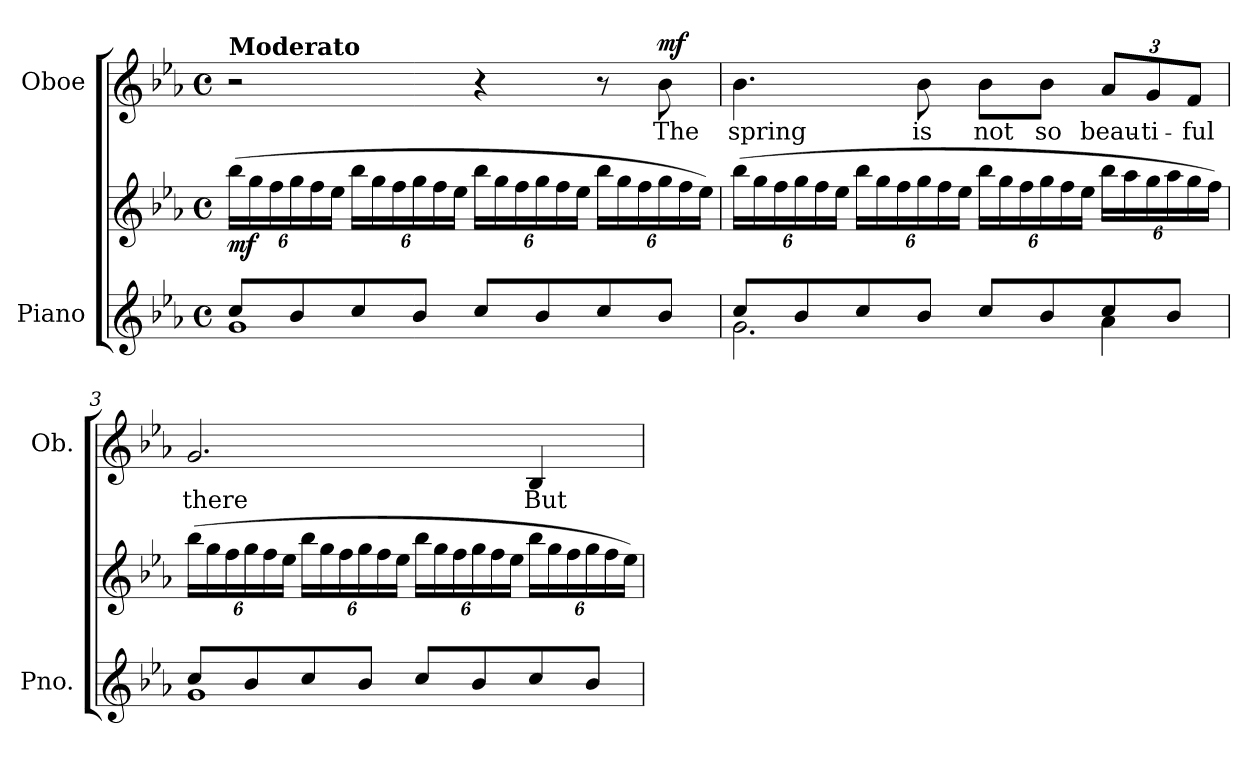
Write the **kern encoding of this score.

**kern	**kern	**dynam	**kern	**text	**dynam
*part2	*part2	*part2	*part1	*part1	*part1
*staff3	*staff2	*staff2/3	*staff1	*staff1	*staff1
*I"Piano	*	*	*I"Oboe	*	*
*I'Pno.	*	*	*I'Ob.	*	*
*clefG2	*clefG2	*	*clefG2	*	*
*k[b-e-a-]	*k[b-e-a-]	*	*k[b-e-a-]	*	*
*M4/4	*M4/4	*	*M4/4	*	*
*met(c)	*met(c)	*	*met(c)	*	*
=1	=1	=1	=1	=1	=1
*^	*	*	*	*	*
*	*	*Xbrackettup	*	*	*	*
*v	*v	*	*	*	*	*
*MM80	*MM80	*	*MM80	*	*
*^	*	*	*	*	*
!	!	!	!	!LO:TX:a:B:t=Moderato	!	!
!	!	!	!LO:DY:b	!	!	!
8cc/L	1g	(24bb-\LL	mf	2r	.	.
.	.	24gg\	.	.	.	.
.	.	24ff\	.	.	.	.
8b-/	.	24gg\	.	.	.	.
.	.	24ff\	.	.	.	.
.	.	24ee-\JJ	.	.	.	.
8cc/	.	24bb-\LL	.	.	.	.
.	.	24gg\	.	.	.	.
.	.	24ff\	.	.	.	.
8b-/J	.	24gg\	.	.	.	.
.	.	24ff\	.	.	.	.
.	.	24ee-\JJ	.	.	.	.
8cc/L	.	24bb-\LL	.	4r	.	.
.	.	24gg\	.	.	.	.
.	.	24ff\	.	.	.	.
8b-/	.	24gg\	.	.	.	.
.	.	24ff\	.	.	.	.
.	.	24ee-\JJ	.	.	.	.
8cc/	.	24bb-\LL	.	8r	.	.
.	.	24gg\	.	.	.	.
.	.	24ff\	.	.	.	.
!	!	!	!	!	!LO:LY:b	!LO:DY:b
8b-/J	.	24gg\	.	8b-\	The	mf
.	.	24ff\	.	.	.	.
.	.	24ee-\JJ)	.	.	.	.
!!LO:LB:g=z
=2	=2	=2	=2	=2	=2	=2
!	!	!	!	!	!LO:LY:b	!
8cc/L	2.g\	(24bb-\LL	.	4.b-\	spring	.
.	.	24gg\	.	.	.	.
.	.	24ff\	.	.	.	.
8b-/	.	24gg\	.	.	.	.
.	.	24ff\	.	.	.	.
.	.	24ee-\JJ	.	.	.	.
8cc/	.	24bb-\LL	.	.	.	.
.	.	24gg\	.	.	.	.
.	.	24ff\	.	.	.	.
!	!	!	!	!	!LO:LY:b	!
8b-/J	.	24gg\	.	8b-\	is	.
.	.	24ff\	.	.	.	.
.	.	24ee-\JJ	.	.	.	.
!	!	!	!	!	!LO:LY:b	!
8cc/L	.	24bb-\LL	.	8b-\L	not	.
.	.	24gg\	.	.	.	.
.	.	24ff\	.	.	.	.
!	!	!	!	!	!LO:LY:b	!
8b-/	.	24gg\	.	8b-\J	so	.
.	.	24ff\	.	.	.	.
.	.	24ee-\JJ	.	.	.	.
!	!	!	!	!	!LO:LY:b	!
8cc/	4a-\	24bb-\LL	.	12a-/L	beau-	.
.	.	24aa-\	.	.	.	.
!	!	!	!	!	!LO:LY:b	!
.	.	24gg\	.	12g/	-ti-	.
8b-/J	.	24aa-\	.	.	.	.
!	!	!	!	!	!LO:LY:b	!
.	.	24gg\	.	12f/J	-ful	.
.	.	24ff\JJ)	.	.	.	.
!!LO:LB:g=z
=3	=3	=3	=3	=3	=3	=3
!	!	!	!	!	!LO:LY:b	!
8cc/L	1g	(24bb-\LL	.	2.g/	there	.
.	.	24gg\	.	.	.	.
.	.	24ff\	.	.	.	.
8b-/	.	24gg\	.	.	.	.
.	.	24ff\	.	.	.	.
.	.	24ee-\JJ	.	.	.	.
8cc/	.	24bb-\LL	.	.	.	.
.	.	24gg\	.	.	.	.
.	.	24ff\	.	.	.	.
8b-/J	.	24gg\	.	.	.	.
.	.	24ff\	.	.	.	.
.	.	24ee-\JJ	.	.	.	.
8cc/L	.	24bb-\LL	.	.	.	.
.	.	24gg\	.	.	.	.
.	.	24ff\	.	.	.	.
8b-/	.	24gg\	.	.	.	.
.	.	24ff\	.	.	.	.
.	.	24ee-\JJ	.	.	.	.
!	!	!	!	!	!LO:LY:b	!
8cc/	.	24bb-\LL	.	4B-/	But	.
.	.	24gg\	.	.	.	.
.	.	24ff\	.	.	.	.
8b-/J	.	24gg\	.	.	.	.
.	.	24ff\	.	.	.	.
.	.	24ee-\JJ)	.	.	.	.
*v	*v	*	*	*	*	*
=	=	=	=	=	=
*-	*-	*-	*-	*-	*-
